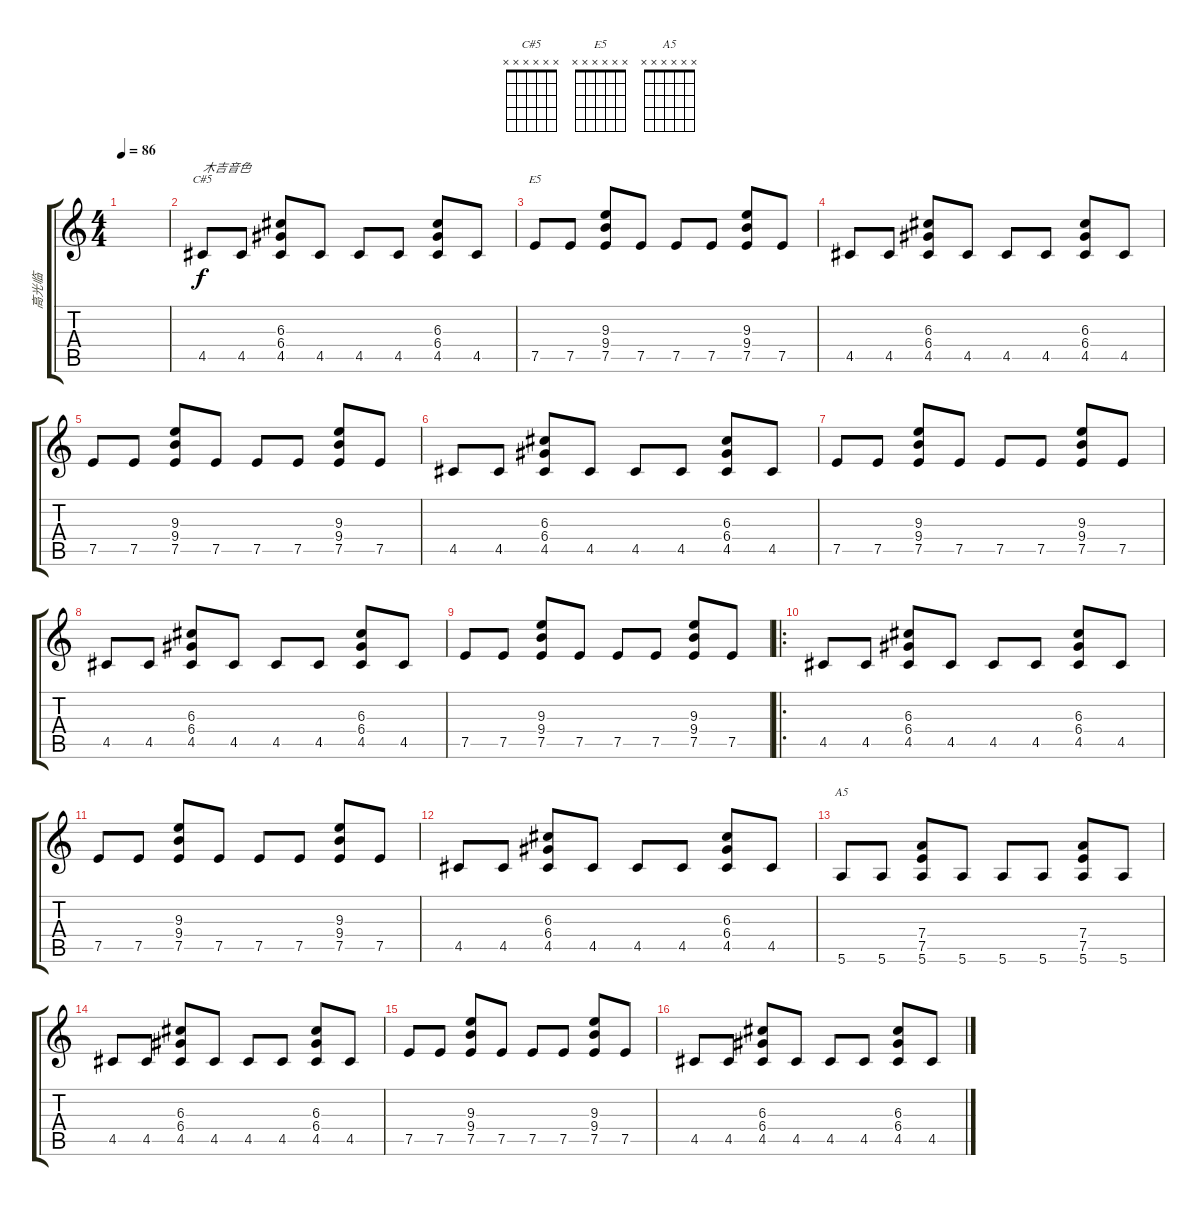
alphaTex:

\track ("高光临" "高光临") {instrument acousticguitarnylon}
\staff {score tabs}
\tuning (E4 B3 G3 D3 A2 E2) {hide}
\chord ("C#5" x x x x x x)
\chord ("E5" x x x x x x)
\chord ("A5" x x x x x x)
\ts (4 4)
\tempo 86
\clef g2
\ks c
|
4.5.8{ch "C#5" txt "木吉音色"} 4.5.8 (6.3 6.4 4.5).8 4.5.8 4.5.8 4.5.8 (6.3 6.4 4.5).8 4.5.8 |
7.5.8{ch "E5"} 7.5.8 (9.3 9.4 7.5).8 7.5.8 7.5.8 7.5.8 (9.3 9.4 7.5).8 7.5.8 |
4.5.8 4.5.8 (6.3 6.4 4.5).8 4.5.8 4.5.8 4.5.8 (6.3 6.4 4.5).8 4.5.8 |
7.5.8 7.5.8 (9.3 9.4 7.5).8 7.5.8 7.5.8 7.5.8 (9.3 9.4 7.5).8 7.5.8 |
4.5.8 4.5.8 (6.3 6.4 4.5).8 4.5.8 4.5.8 4.5.8 (6.3 6.4 4.5).8 4.5.8 |
7.5.8 7.5.8 (9.3 9.4 7.5).8 7.5.8 7.5.8 7.5.8 (9.3 9.4 7.5).8 7.5.8 |
4.5.8 4.5.8 (6.3 6.4 4.5).8 4.5.8 4.5.8 4.5.8 (6.3 6.4 4.5).8 4.5.8 |
7.5.8 7.5.8 (9.3 9.4 7.5).8 7.5.8 7.5.8 7.5.8 (9.3 9.4 7.5).8 7.5.8 |
\ro
4.5.8{instrument overdrivenguitar} 4.5.8 (6.3 6.4 4.5).8 4.5.8 4.5.8 4.5.8 (6.3 6.4 4.5).8 4.5.8 |
7.5.8 7.5.8 (9.3 9.4 7.5).8 7.5.8 7.5.8 7.5.8 (9.3 9.4 7.5).8 7.5.8 |
4.5.8 4.5.8 (6.3 6.4 4.5).8 4.5.8 4.5.8 4.5.8 (6.3 6.4 4.5).8 4.5.8 |
5.6.8{ch "A5"} 5.6.8 (7.4 7.5 5.6).8 5.6.8 5.6.8 5.6.8 (7.4 7.5 5.6).8 5.6.8 |
4.5.8 4.5.8 (6.3 6.4 4.5).8 4.5.8 4.5.8 4.5.8 (6.3 6.4 4.5).8 4.5.8 |
7.5.8 7.5.8 (9.3 9.4 7.5).8 7.5.8 7.5.8 7.5.8 (9.3 9.4 7.5).8 7.5.8 |
4.5.8 4.5.8 (6.3 6.4 4.5).8 4.5.8 4.5.8 4.5.8 (6.3 6.4 4.5).8 4.5.8
